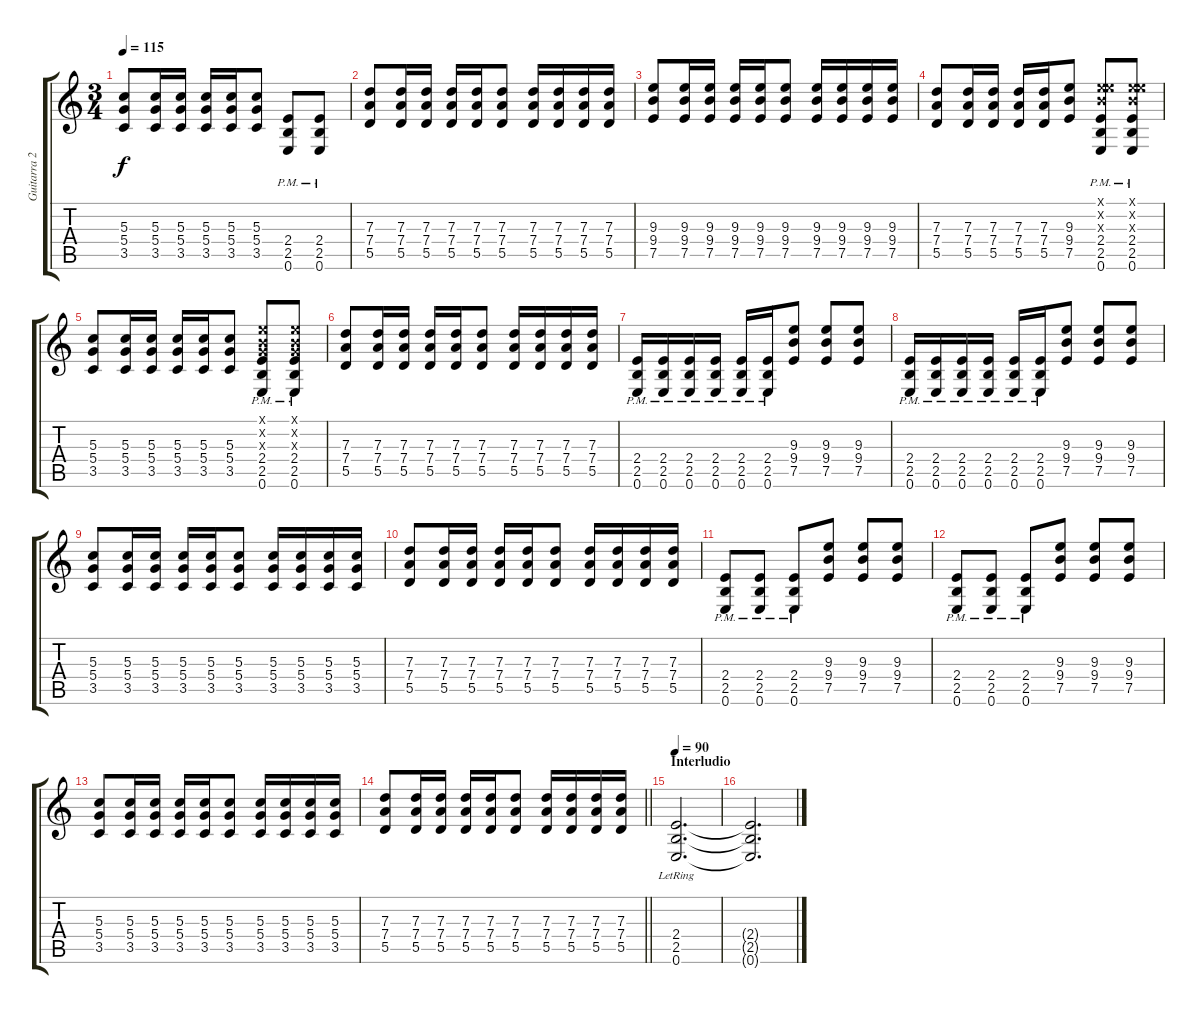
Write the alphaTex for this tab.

\track ("Guitarra 2" "Guitarra 2") {instrument distortionguitar}
\staff {score tabs}
\tuning (E4 B3 G3 D3 A2 E2) {hide}
\ts (3 4)
\tempo 115
\clef g2
\ks c
(5.3 5.4 3.5).8{dy f} (5.3 5.4 3.5).16 (5.3 5.4 3.5).16 (5.3 5.4 3.5).16 (5.3 5.4 3.5).16 (5.3 5.4 3.5).8 (2.4{pm} 2.5{pm} 0.6{pm}).8 (2.4{pm} 2.5{pm} 0.6{pm}).8 |
(7.3 7.4 5.5).8 (7.3 7.4 5.5).16 (7.3 7.4 5.5).16 (7.3 7.4 5.5).16 (7.3 7.4 5.5).16 (7.3 7.4 5.5).8 (7.3 7.4 5.5).16 (7.3 7.4 5.5).16 (7.3 7.4 5.5).16 (7.3 7.4 5.5).16 |
(9.3 9.4 7.5).8 (9.3 9.4 7.5).16 (9.3 9.4 7.5).16 (9.3 9.4 7.5).16 (9.3 9.4 7.5).16 (9.3 9.4 7.5).8 (9.3 9.4 7.5).16 (9.3 9.4 7.5).16 (9.3 9.4 7.5).16 (9.3 9.4 7.5).16 |
(7.3 7.4 5.5).8 (7.3 7.4 5.5).16 (7.3 7.4 5.5).16 (7.3 7.4 5.5).16 (7.3 7.4 5.5).16 (9.3 9.4 7.5).8 (0.1{x} 0.2{x} 9.3{x} 2.4{pm} 2.5{pm} 0.6{pm}).8 (0.1{x} 0.2{x} 9.3{x} 2.4{pm} 2.5{pm} 0.6{pm}).8 |
(5.3 5.4 3.5).8 (5.3 5.4 3.5).16 (5.3 5.4 3.5).16 (5.3 5.4 3.5).16 (5.3 5.4 3.5).16 (5.3 5.4 3.5).8 (0.1{x} 0.2{x} 0.3{x} 2.4{pm} 2.5{pm} 0.6{pm}).8 (0.1{x} 0.2{x} 0.3{x} 2.4{pm} 2.5{pm} 0.6{pm}).8 |
(7.3 7.4 5.5).8 (7.3 7.4 5.5).16 (7.3 7.4 5.5).16 (7.3 7.4 5.5).16 (7.3 7.4 5.5).16 (7.3 7.4 5.5).8 (7.3 7.4 5.5).16 (7.3 7.4 5.5).16 (7.3 7.4 5.5).16 (7.3 7.4 5.5).16 |
(2.4{pm} 2.5{pm} 0.6{pm}).16 (2.4{pm} 2.5{pm} 0.6{pm}).16 (2.4{pm} 2.5{pm} 0.6{pm}).16 (2.4{pm} 2.5 0.6{pm}).16 (2.4{pm} 2.5{pm} 0.6).16 (2.4{pm} 2.5{pm} 0.6{pm}).16 (9.3 9.4 7.5).8 (9.3 9.4 7.5).8 (9.3 9.4 7.5).8 |
(2.4{pm} 2.5{pm} 0.6{pm}).16 (2.4{pm} 2.5{pm} 0.6{pm}).16 (2.4{pm} 2.5{pm} 0.6{pm}).16 (2.4{pm} 2.5 0.6{pm}).16 (2.4{pm} 2.5{pm} 0.6).16 (2.4{pm} 2.5{pm} 0.6{pm}).16 (9.3 9.4 7.5).8 (9.3 9.4 7.5).8 (9.3 9.4 7.5).8 |
(5.3 5.4 3.5).8 (5.3 5.4 3.5).16 (5.3 5.4 3.5).16 (5.3 5.4 3.5).16 (5.3 5.4 3.5).16 (5.3 5.4 3.5).8 (5.3 5.4 3.5).16 (5.3 5.4 3.5).16 (5.3 5.4 3.5).16 (5.3 5.4 3.5).16 |
(7.3 7.4 5.5).8 (7.3 7.4 5.5).16 (7.3 7.4 5.5).16 (7.3 7.4 5.5).16 (7.3 7.4 5.5).16 (7.3 7.4 5.5).8 (7.3 7.4 5.5).16 (7.3 7.4 5.5).16 (7.3 7.4 5.5).16 (7.3 7.4 5.5).16 |
(2.4{pm} 2.5{pm} 0.6{pm}).8 (2.4{pm} 2.5{pm} 0.6{pm}).8 (2.4{pm} 2.5{pm} 0.6).8 (9.3 9.4 7.5).8 (9.3 9.4 7.5).8 (9.3 9.4 7.5).8 |
(2.4{pm} 2.5{pm} 0.6{pm}).8 (2.4 2.5{pm} 0.6{pm}).8 (2.4{pm} 2.5{pm} 0.6).8 (9.3 9.4 7.5).8 (9.3 9.4 7.5).8 (9.3 9.4 7.5).8 |
(5.3 5.4 3.5).8 (5.3 5.4 3.5).16 (5.3 5.4 3.5).16 (5.3 5.4 3.5).16 (5.3 5.4 3.5).16 (5.3 5.4 3.5).8 (5.3 5.4 3.5).16 (5.3 5.4 3.5).16 (5.3 5.4 3.5).16 (5.3 5.4 3.5).16 |
\barLineRight lightlight
(7.3 7.4 5.5).8 (7.3 7.4 5.5).16 (7.3 7.4 5.5).16 (7.3 7.4 5.5).16 (7.3 7.4 5.5).16 (7.3 7.4 5.5).8 (7.3 7.4 5.5).16 (7.3 7.4 5.5).16 (7.3 7.4 5.5).16 (7.3 7.4 5.5).16 |
\section ("" "Interludio ")
\tempo 90
(2.4{lr} 2.5{lr} 0.6).2{d volume 2} |
(2.4{t} 2.5{t} 0.6{t}).2{d}
